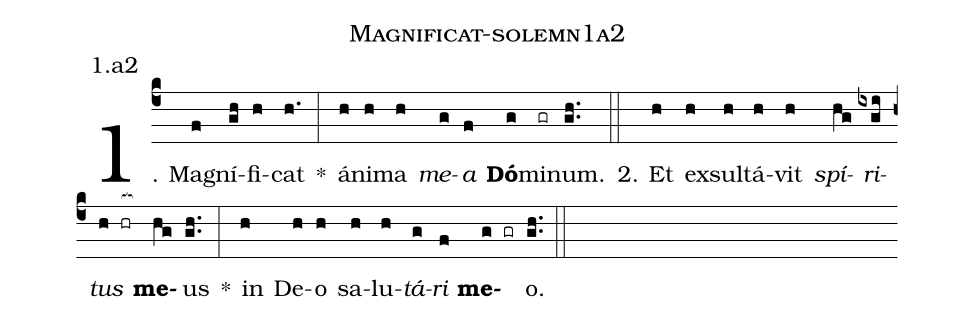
name: Magnificat-solemn1a2;
annotation: 1.a2;
%%
(c4)1. Ma(f)gní(gh)fi(h)cat(h.) *(:) á(h)ni(h)ma(h) <i>me</i>(g)<i>a</i>(f) <b>Dó</b>(g)mi(gr)num.(gh..) (::)
2. Et(h) ex(h)sul(h)tá(h)vit(h) <i>spí</i>(hg)<i>ri</i>(ixgi)<i>tus</i>(h hr[ocb:1{]) <b>me</b>(hg[ocb:0}])us(gh..) *(:) in(h) De(h)o(h) sa(h)lu(h)<i>tá</i>(g)<i>ri</i>(f) <b>me</b>(g gr)o.(gh..) (::)
